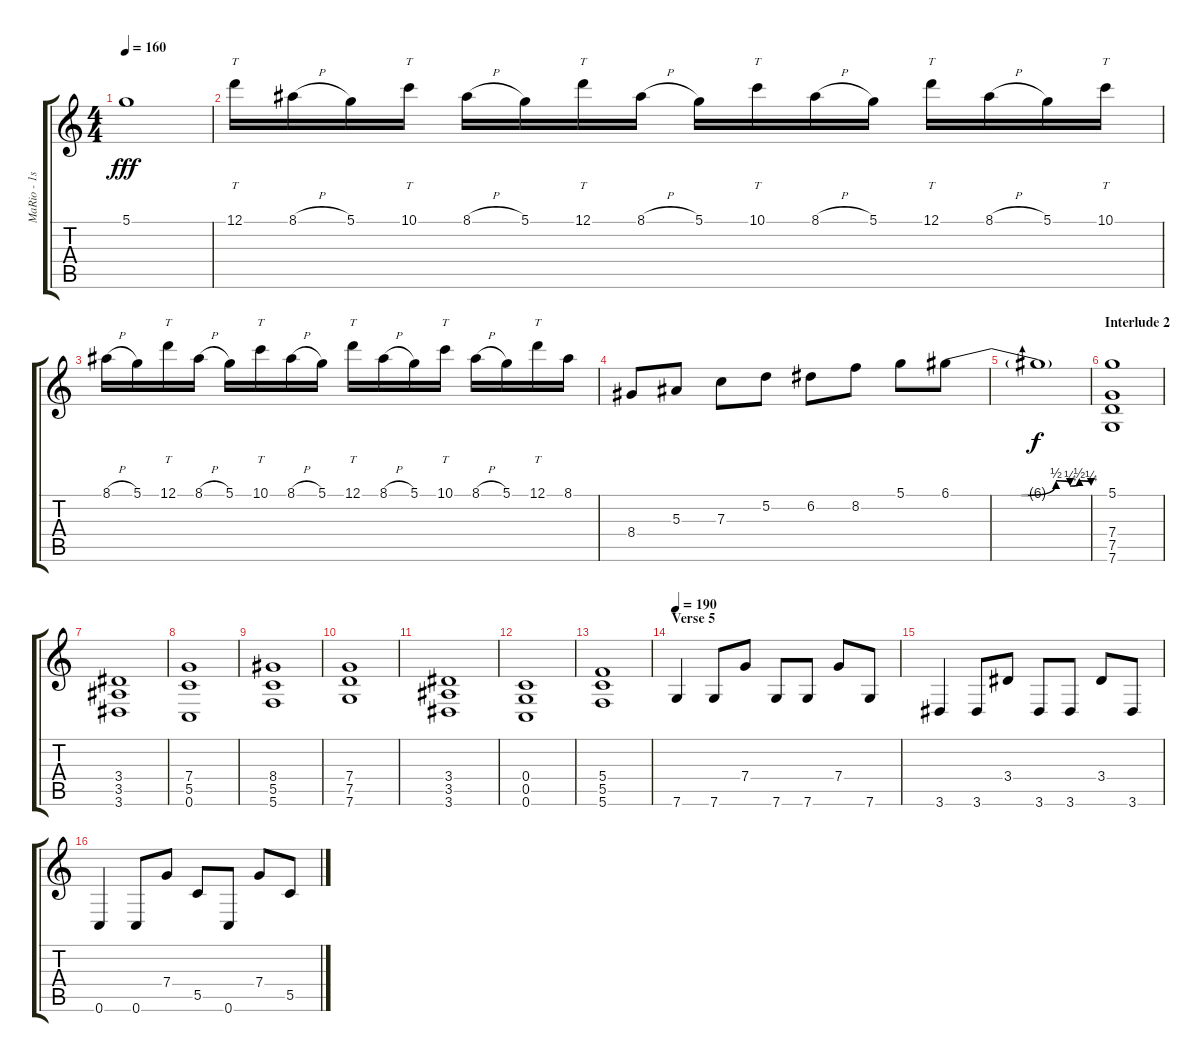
\track ("MaRio - 1st Guitar" "MaRio - 1s") {instrument distortionguitar}
\staff {score tabs}
\tuning (D4 A3 F3 C3 G2 C2) {hide}
\ts (4 4)
\tempo 160
\clef g2
\ks c
5.1.1{dy fff} |
12.1.16{tt volume 15 instrument overdrivenguitar} 8.1{h}.16 5.1.16 10.1.16{tt} 8.1{h}.16 5.1.16 12.1.16{tt} 8.1{h}.16 5.1.16 10.1.16{tt} 8.1{h}.16 5.1.16 12.1.16{tt} 8.1{h}.16 5.1.16 10.1.16{tt} |
8.1{h}.16 5.1.16 12.1.16{tt} 8.1{h}.16 5.1.16 10.1.16{tt} 8.1{h}.16 5.1.16 12.1.16{tt} 8.1{h}.16 5.1.16 10.1.16{tt} 8.1{h}.16 5.1.16 12.1.16{tt} 8.1.16 |
8.4.8 5.3.8 7.3.8 5.2.8 6.2.8 8.2.8 5.1.8 6.1{be (custom 0 0 30 0 45 2 51 1 55 2 60 1)}.8 |
6.1{t}.1{dy f} |
\section ("" "Interlude 2")
(5.1 7.4 7.5 7.6).1 |
(3.4 3.5 3.6).1 |
(7.4 5.5 0.6).1 |
(8.4 5.5 5.6).1 |
(7.4 7.5 7.6).1 |
(3.4 3.5 3.6).1 |
(0.4 0.5 0.6).1 |
(5.4 5.5 5.6).1 |
\section ("" "Verse 5")
\tempo 190
7.6.4{volume 14 balance 8 instrument distortionguitar} 7.6.8 7.4.8 7.6.8 7.6.8 7.4.8 7.6.8 |
3.6.4 3.6.8 3.4.8 3.6.8 3.6.8 3.4.8 3.6.8 |
0.6.4 0.6.8 7.4.8 5.5.8 0.6.8 7.4.8 5.5.8
